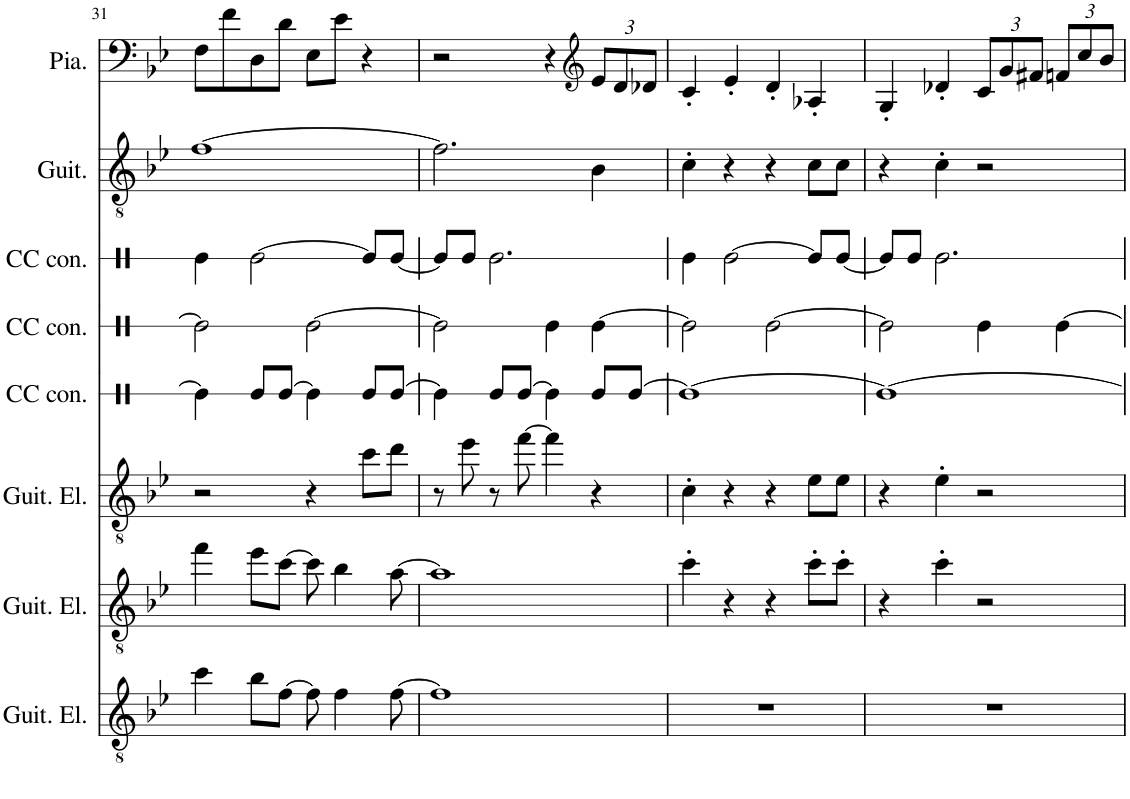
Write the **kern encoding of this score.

**kern	**kern	**kern	**kern	**kern	**kern	**kern	**kern
*part8	*part7	*part6	*part5	*part4	*part3	*part2	*part1
*staff8	*staff7	*staff6	*staff5	*staff4	*staff3	*staff2	*staff1
*I"Guitare électrique, Track: 0x99E39E	*I"Guitare électrique, Track: 0x99E23C	*I"Guitare électrique, Track: 0x99E078	*I"Caisse claire de concert, Track: 0x99DF8E	*I"Caisse claire de concert, Track: 0x99DDAD	*I"Caisse claire de concert, Track: 0x99DBE2	*I"Guitare acoustique, Track: 0x99DA6D	*I"Piano, NCS_BGM_UNDERGROUND_SHELL
*I'Guit. El.	*I'Guit. El.	*I'Guit. El.	*I'CC con.	*I'CC con.	*I'CC con.	*I'Guit.	*I'Pia.
!!LO:PB:g=z
*clefGv2	*clefGv2	*clefGv2	*clefX	*clefX	*clefX	*clefGv2	*clefF4
*k[b-e-]	*k[b-e-]	*k[b-e-]	*k[b-e-]	*k[b-e-]	*k[b-e-]	*k[b-e-]	*k[b-e-]
*M4/4	*M4/4	*M4/4	*M4/4	*M4/4	*M4/4	*M4/4	*M4/4
=31	=31	=31	=31	=31	=31	=31	=31
4cc\	4ff\	2r	4Re\]	2Re\]	4Re\	[1f	8F\L
.	.	.	.	.	.	.	8f\
8b-\L	8ee-\L	.	8Re/L	.	[2Re\	.	8D\
[8f\J	[8cc\J	.	[8Re/J	.	.	.	8d\J
8f\]	8cc\]	4r	4Re\]	[2Re\	.	.	8E-\L
4f\	4b-\	.	.	.	.	.	8e-\J
.	.	8cc\L	8Re/L	.	8Re/L]	.	4r
[8f\	[8a\	8dd\J	[8Re/J	.	[8Re/J	.	.
=32	=32	=32	=32	=32	=32	=32	=32
1f]	1a]	8r	4Re\]	2Re\]	8Re/L]	2.f\]	2r
.	.	8ee-\	.	.	8Re/J	.	.
.	.	8r	8Re/L	.	2.Re\	.	.
.	.	[8ff\	[8Re/J	.	.	.	.
.	.	4ff\]	4Re\]	4Re\	.	.	4r
*	*	*	*	*	*	*	*clefG2
*	*	*	*	*	*	*	*Xbrackettup
.	.	4r	8Re/L	[4Re\	.	4B-\	12e-/L
.	.	.	.	.	.	.	12d/
.	.	.	[8Re/J	.	.	.	.
.	.	.	.	.	.	.	12d-X/J
=33	=33	=33	=33	=33	=33	=33	=33
1r	4cc'\	4c'\	1Re_	2Re\]	4Re\	4c'\	4c'/
.	4r	4r	.	.	[2Re\	4r	4e-'/
.	4r	4r	.	[2Re\	.	4r	4d'/
.	8cc'\L	8e-\L	.	.	8Re/L]	8c\L	4A-X'/
.	8cc'\J	8e-\J	.	.	[8Re/J	8c\J	.
=34	=34	=34	=34	=34	=34	=34	=34
1r	4r	4r	1Re_	2Re\]	8Re/L]	4r	4G'/
.	.	.	.	.	8Re/J	.	.
.	4cc'\	4e-'\	.	.	2.Re\	4c'\	4d-X'/
.	2r	2r	.	4Re\	.	2r	12c/L
.	.	.	.	.	.	.	12g/
.	.	.	.	.	.	.	12f#X/J
.	.	.	.	[4Re\	.	.	12fn/L
.	.	.	.	.	.	.	12cc/
.	.	.	.	.	.	.	12b-/J
=	=	=	=	=	=	=	=
*-	*-	*-	*-	*-	*-	*-	*-
